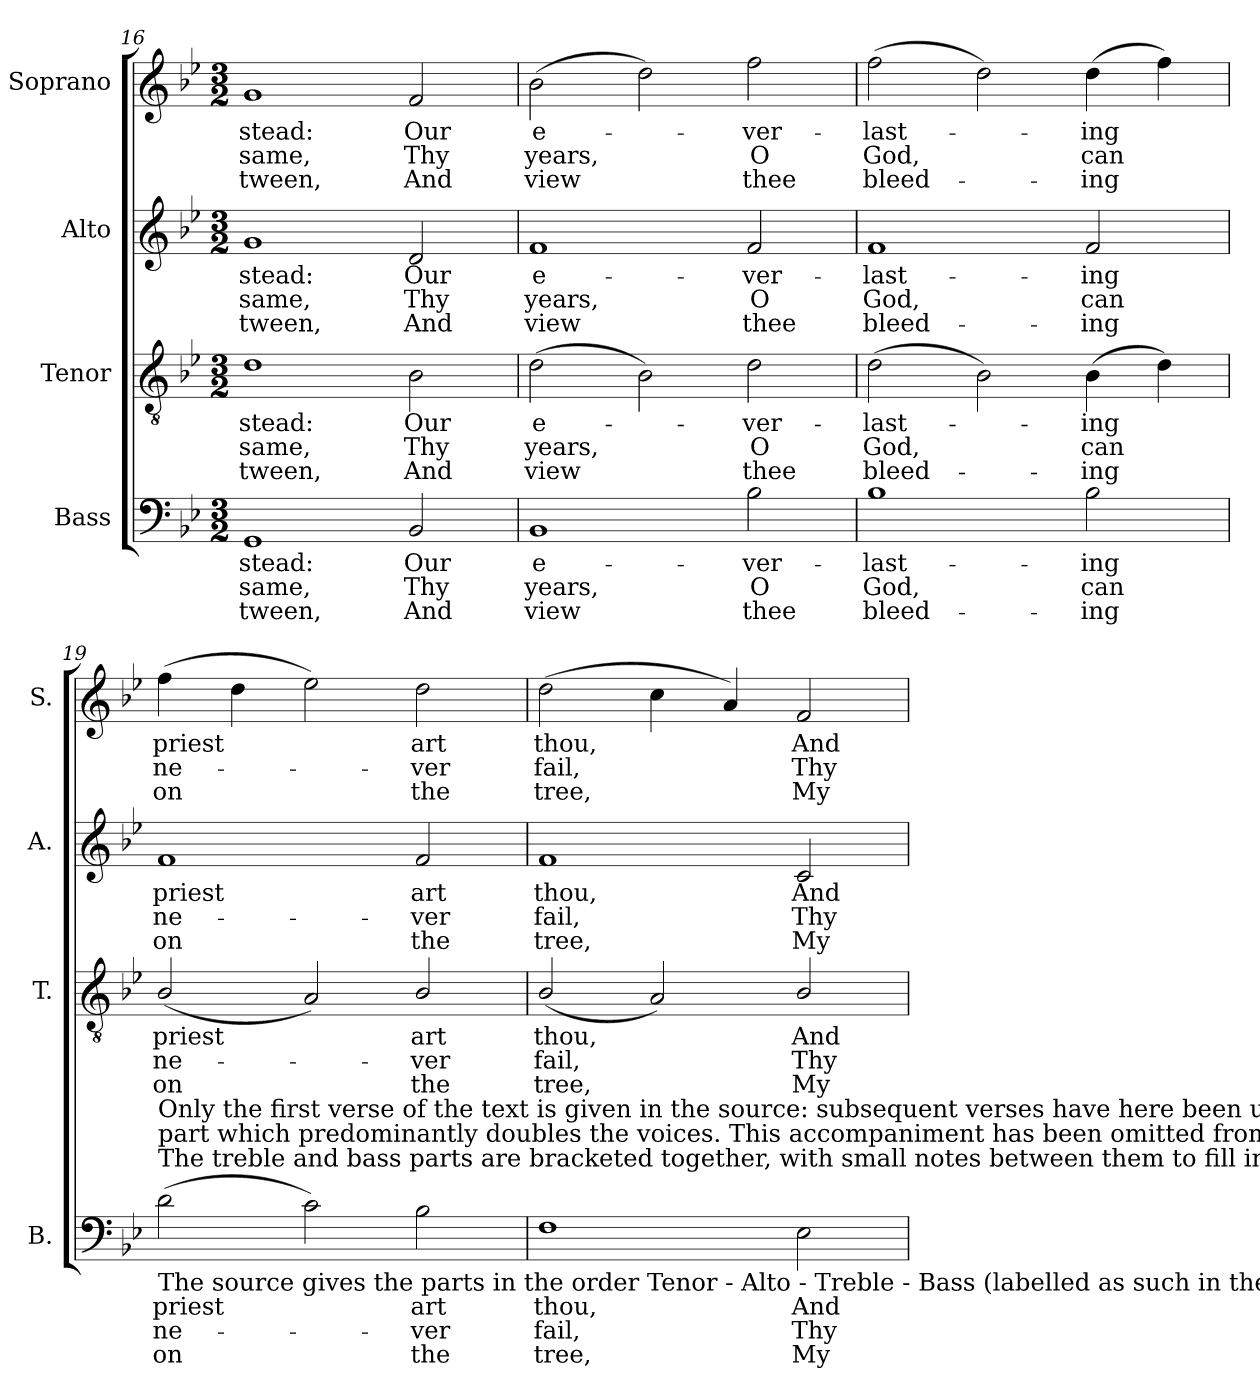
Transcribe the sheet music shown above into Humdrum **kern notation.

**kern	**text	**text	**text	**kern	**text	**text	**text	**kern	**text	**text	**text	**kern	**text	**text	**text
*part4	*part4	*part4	*part4	*part3	*part3	*part3	*part3	*part2	*part2	*part2	*part2	*part1	*part1	*part1	*part1
*staff4	*staff4	*staff4	*staff4	*staff3	*staff3	*staff3	*staff3	*staff2	*staff2	*staff2	*staff2	*staff1	*staff1	*staff1	*staff1
*I"Bass	*	*	*	*I"Tenor	*	*	*	*I"Alto	*	*	*	*I"Soprano	*	*	*
*I'B.	*	*	*	*I'T.	*	*	*	*I'A.	*	*	*	*I'S.	*	*	*
*clefF4	*	*	*	*clefGv2	*	*	*	*clefG2	*	*	*	*clefG2	*	*	*
*	*	*	*	*ITrd7c12	*	*	*	*	*	*	*	*	*	*	*
*k[b-e-]	*	*	*	*k[b-e-]	*	*	*	*k[b-e-]	*	*	*	*k[b-e-]	*	*	*
*B-:	*	*	*	*B-:	*	*	*	*B-:	*	*	*	*B-:	*	*	*
*M3/2	*	*	*	*M3/2	*	*	*	*M3/2	*	*	*	*M3/2	*	*	*
=16	=16	=16	=16	=16	=16	=16	=16	=16	=16	=16	=16	=16	=16	=16	=16
!	!LO:LY:b:color=#000000	!LO:LY:b:color=#000000	!LO:LY:b:color=#000000	!	!	!	!	!	!	!	!	!	!	!	!
!	!	!	!	!	!LO:LY:b:color=#000000	!LO:LY:b:color=#000000	!LO:LY:b:color=#000000	!	!	!	!	!	!	!	!
!	!	!	!	!	!	!	!	!	!LO:LY:b:color=#000000	!LO:LY:b:color=#000000	!LO:LY:b:color=#000000	!	!	!	!
!	!	!	!	!	!	!	!	!	!	!	!	!	!LO:LY:b:color=#000000	!LO:LY:b:color=#000000	!LO:LY:b:color=#000000
1GGi	stead:	same,	-tween,	1Di	stead:	same,	-tween,	1gi	stead:	same,	-tween,	1gi	stead:	same,	-tween,
!	!LO:LY:b:color=#000000	!LO:LY:b:color=#000000	!LO:LY:b:color=#000000	!	!	!	!	!	!	!	!	!	!	!	!
!	!	!	!	!	!LO:LY:b:color=#000000	!LO:LY:b:color=#000000	!LO:LY:b:color=#000000	!	!	!	!	!	!	!	!
!	!	!	!	!	!	!	!	!	!LO:LY:b:color=#000000	!LO:LY:b:color=#000000	!LO:LY:b:color=#000000	!	!	!	!
!	!	!	!	!	!	!	!	!	!	!	!	!	!LO:LY:b:color=#000000	!LO:LY:b:color=#000000	!LO:LY:b:color=#000000
2BB-i/	Our	Thy	And	2BB-i\	Our	Thy	And	2di/	Our	Thy	And	2fi/	Our	Thy	And
=17	=17	=17	=17	=17	=17	=17	=17	=17	=17	=17	=17	=17	=17	=17	=17
!	!LO:LY:b:color=#000000	!LO:LY:b:color=#000000	!LO:LY:b:color=#000000	!	!	!	!	!	!	!	!	!	!	!	!
!	!	!	!	!	!LO:LY:b:color=#000000	!LO:LY:b:color=#000000	!LO:LY:b:color=#000000	!	!	!	!	!	!	!	!
!	!	!	!	!	!	!	!	!	!LO:LY:b:color=#000000	!LO:LY:b:color=#000000	!LO:LY:b:color=#000000	!	!	!	!
!	!	!	!	!	!	!	!	!	!	!	!	!	!LO:LY:b:color=#000000	!LO:LY:b:color=#000000	!LO:LY:b:color=#000000
1BB-i	e-	years,	view	(2Di\	e-	years,	view	1fi	e-	years,	view	(2b-i\	e-	years,	view
.	.	.	.	2BB-i\)	.	.	.	.	.	.	.	2ddi\)	.	.	.
!	!LO:LY:b:color=#000000	!LO:LY:b:color=#000000	!LO:LY:b:color=#000000	!	!	!	!	!	!	!	!	!	!	!	!
!	!	!	!	!	!LO:LY:b:color=#000000	!LO:LY:b:color=#000000	!LO:LY:b:color=#000000	!	!	!	!	!	!	!	!
!	!	!	!	!	!	!	!	!	!LO:LY:b:color=#000000	!LO:LY:b:color=#000000	!LO:LY:b:color=#000000	!	!	!	!
!	!	!	!	!	!	!	!	!	!	!	!	!	!LO:LY:b:color=#000000	!LO:LY:b:color=#000000	!LO:LY:b:color=#000000
2B-i\	-ver-	O	thee	2Di\	-ver-	O	thee	2fi/	-ver-	O	thee	2ffi\	-ver-	O	thee
=18	=18	=18	=18	=18	=18	=18	=18	=18	=18	=18	=18	=18	=18	=18	=18
!	!LO:LY:b:color=#000000	!LO:LY:b:color=#000000	!LO:LY:b:color=#000000	!	!	!	!	!	!	!	!	!	!	!	!
!	!	!	!	!	!LO:LY:b:color=#000000	!LO:LY:b:color=#000000	!LO:LY:b:color=#000000	!	!	!	!	!	!	!	!
!	!	!	!	!	!	!	!	!	!LO:LY:b:color=#000000	!LO:LY:b:color=#000000	!LO:LY:b:color=#000000	!	!	!	!
!	!	!	!	!	!	!	!	!	!	!	!	!	!LO:LY:b:color=#000000	!LO:LY:b:color=#000000	!LO:LY:b:color=#000000
1B-i	-last-	God,	bleed-	(2Di\	-last-	God,	bleed-	1fi	-last-	God,	bleed-	(2ffi\	-last-	God,	bleed-
.	.	.	.	2BB-i\)	.	.	.	.	.	.	.	2ddi\)	.	.	.
!	!LO:LY:b:color=#000000	!LO:LY:b:color=#000000	!LO:LY:b:color=#000000	!	!	!	!	!	!	!	!	!	!	!	!
!	!	!	!	!	!LO:LY:b:color=#000000	!LO:LY:b:color=#000000	!LO:LY:b:color=#000000	!	!	!	!	!	!	!	!
!	!	!	!	!	!	!	!	!	!LO:LY:b:color=#000000	!LO:LY:b:color=#000000	!LO:LY:b:color=#000000	!	!	!	!
!	!	!	!	!	!	!	!	!	!	!	!	!	!LO:LY:b:color=#000000	!LO:LY:b:color=#000000	!LO:LY:b:color=#000000
2B-i\	-ing	can	-ing	(4BB-i\	-ing	can	-ing	2fi/	-ing	can	-ing	(4ddi\	-ing	can	-ing
.	.	.	.	4Di\)	.	.	.	.	.	.	.	4ffi\)	.	.	.
!!LO:LB:g=z
=19	=19	=19	=19	=19	=19	=19	=19	=19	=19	=19	=19	=19	=19	=19	=19
!	!LO:LY:b:color=#000000	!LO:LY:b:color=#000000	!LO:LY:b:color=#000000	!	!	!	!	!	!	!	!	!	!	!	!
!	!	!	!	!	!LO:LY:b:color=#000000	!LO:LY:b:color=#000000	!LO:LY:b:color=#000000	!	!	!	!	!	!	!	!
!	!	!	!	!	!	!	!	!	!LO:LY:b:color=#000000	!LO:LY:b:color=#000000	!LO:LY:b:color=#000000	!	!	!	!
!LO:TX:b:t=The source gives the parts in the order Tenor - Alto - Treble - Bass (labelled as such in the first piece in the book).	!	!	!	!	!	!	!	!	!	!	!	!	!	!	!
!LO:TX:t=The treble and bass parts are bracketed together, with small notes between them to fill in the harmony of a keyboard	!	!	!	!	!	!	!	!	!	!	!	!	!	!	!
!LO:TX:t=part which predominantly doubles the voices. This accompaniment has been omitted from the present edition.	!	!	!	!	!	!	!	!	!	!	!	!	!	!	!
!LO:TX:t=Only the first verse of the text is given in the source&colon; subsequent verses have here been underlaid editorially.	!	!	!	!	!	!	!	!	!	!	!	!	!	!	!
!	!	!	!	!	!	!	!	!	!	!	!	!	!LO:LY:b:color=#000000	!LO:LY:b:color=#000000	!LO:LY:b:color=#000000
(2di\	priest	ne-	on	(2BB-i/	priest	ne-	on	1fi	priest	ne-	on	(4ffi\	priest	ne-	on
.	.	.	.	.	.	.	.	.	.	.	.	4ddi\	.	.	.
2ci\)	.	.	.	2AAi/)	.	.	.	.	.	.	.	2ee-i\)	.	.	.
!	!LO:LY:b:color=#000000	!LO:LY:b:color=#000000	!LO:LY:b:color=#000000	!	!	!	!	!	!	!	!	!	!	!	!
!	!	!	!	!	!LO:LY:b:color=#000000	!LO:LY:b:color=#000000	!LO:LY:b:color=#000000	!	!	!	!	!	!	!	!
!	!	!	!	!	!	!	!	!	!LO:LY:b:color=#000000	!LO:LY:b:color=#000000	!LO:LY:b:color=#000000	!	!	!	!
!	!	!	!	!	!	!	!	!	!	!	!	!	!LO:LY:b:color=#000000	!LO:LY:b:color=#000000	!LO:LY:b:color=#000000
2B-i\	art	-ver	the	2BB-i/	art	-ver	the	2fi/	art	-ver	the	2ddi\	art	-ver	the
=20	=20	=20	=20	=20	=20	=20	=20	=20	=20	=20	=20	=20	=20	=20	=20
!	!LO:LY:b:color=#000000	!LO:LY:b:color=#000000	!LO:LY:b:color=#000000	!	!	!	!	!	!	!	!	!	!	!	!
!	!	!	!	!	!LO:LY:b:color=#000000	!LO:LY:b:color=#000000	!LO:LY:b:color=#000000	!	!	!	!	!	!	!	!
!	!	!	!	!	!	!	!	!	!LO:LY:b:color=#000000	!LO:LY:b:color=#000000	!LO:LY:b:color=#000000	!	!	!	!
!	!	!	!	!	!	!	!	!	!	!	!	!	!LO:LY:b:color=#000000	!LO:LY:b:color=#000000	!LO:LY:b:color=#000000
1Fi	thou,	fail,	tree,	(2BB-i/	thou,	fail,	tree,	1fi	thou,	fail,	tree,	(2ddi\	thou,	fail,	tree,
.	.	.	.	2AAi/)	.	.	.	.	.	.	.	4cci\	.	.	.
.	.	.	.	.	.	.	.	.	.	.	.	4ai/)	.	.	.
!	!LO:LY:b:color=#000000	!LO:LY:b:color=#000000	!LO:LY:b:color=#000000	!	!	!	!	!	!	!	!	!	!	!	!
!	!	!	!	!	!LO:LY:b:color=#000000	!LO:LY:b:color=#000000	!LO:LY:b:color=#000000	!	!	!	!	!	!	!	!
!	!	!	!	!	!	!	!	!	!LO:LY:b:color=#000000	!LO:LY:b:color=#000000	!LO:LY:b:color=#000000	!	!	!	!
!	!	!	!	!	!	!	!	!	!	!	!	!	!LO:LY:b:color=#000000	!LO:LY:b:color=#000000	!LO:LY:b:color=#000000
2E-i\	And	Thy	My	2BB-i/	And	Thy	My	2ci/	And	Thy	My	2fi/	And	Thy	My
=	=	=	=	=	=	=	=	=	=	=	=	=	=	=	=
*-	*-	*-	*-	*-	*-	*-	*-	*-	*-	*-	*-	*-	*-	*-	*-
